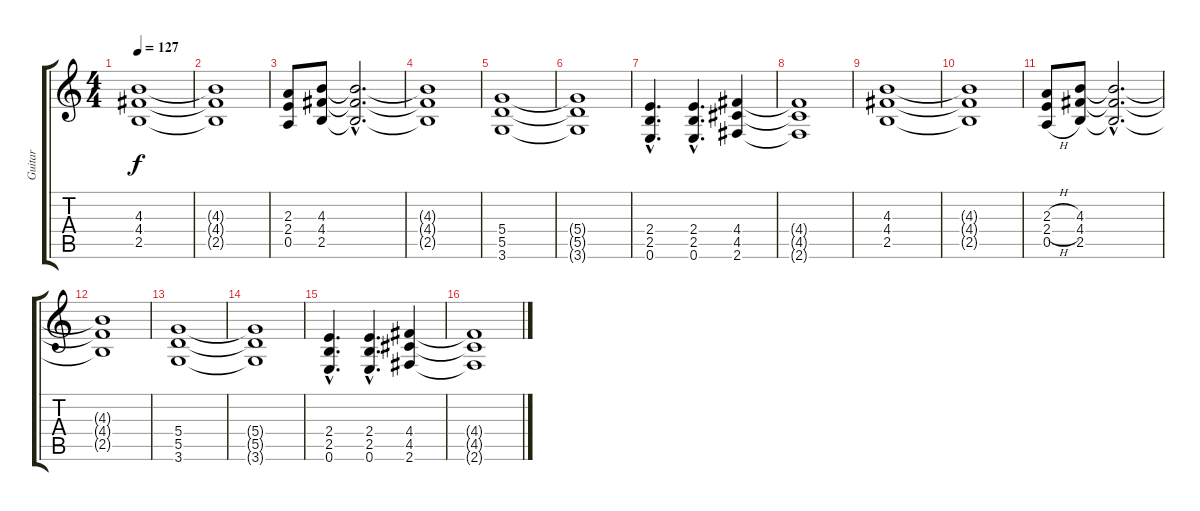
\track ("Guitar" "Guitar") {instrument overdrivenguitar}
\staff {score tabs}
\tuning (E4 B3 G3 D3 A2 E2) {hide}
\ts (4 4)
\tempo 127
\clef g2
\ks c
(4.3 4.4 2.5).1{dy f} |
(4.3{t} 4.4{t} 2.5{t}).1 |
(2.3 2.4 0.5).8 (4.3 4.4 2.5).8 (4.3{hac t} 4.4{hac t} 2.5{hac t}).2{d} |
(4.3{t} 4.4{t} 2.5{t}).1 |
(5.4 5.5 3.6).1 |
(5.4{t} 5.5{t} 3.6{t}).1 |
(2.4{hac} 2.5{hac} 0.6{hac}).4{d} (2.4{hac} 2.5{hac} 0.6{hac}).4{d} (4.4 4.5 2.6).4 |
(4.4{t} 4.5{t} 2.6{t}).1 |
(4.3 4.4 2.5).1 |
(4.3{t} 4.4{t} 2.5{t}).1 |
(2.3{h} 2.4{h} 0.5{h}).8 (4.3 4.4 2.5).8 (4.3{hac t} 4.4{hac t} 2.5{hac t}).2{d} |
(4.3{t} 4.4{t} 2.5{t}).1 |
(5.4 5.5 3.6).1 |
(5.4{t} 5.5{t} 3.6{t}).1 |
(2.4{hac} 2.5{hac} 0.6{hac}).4{d} (2.4{hac} 2.5{hac} 0.6{hac}).4{d} (4.4 4.5 2.6).4 |
(4.4{t} 4.5{t} 2.6{t}).1
